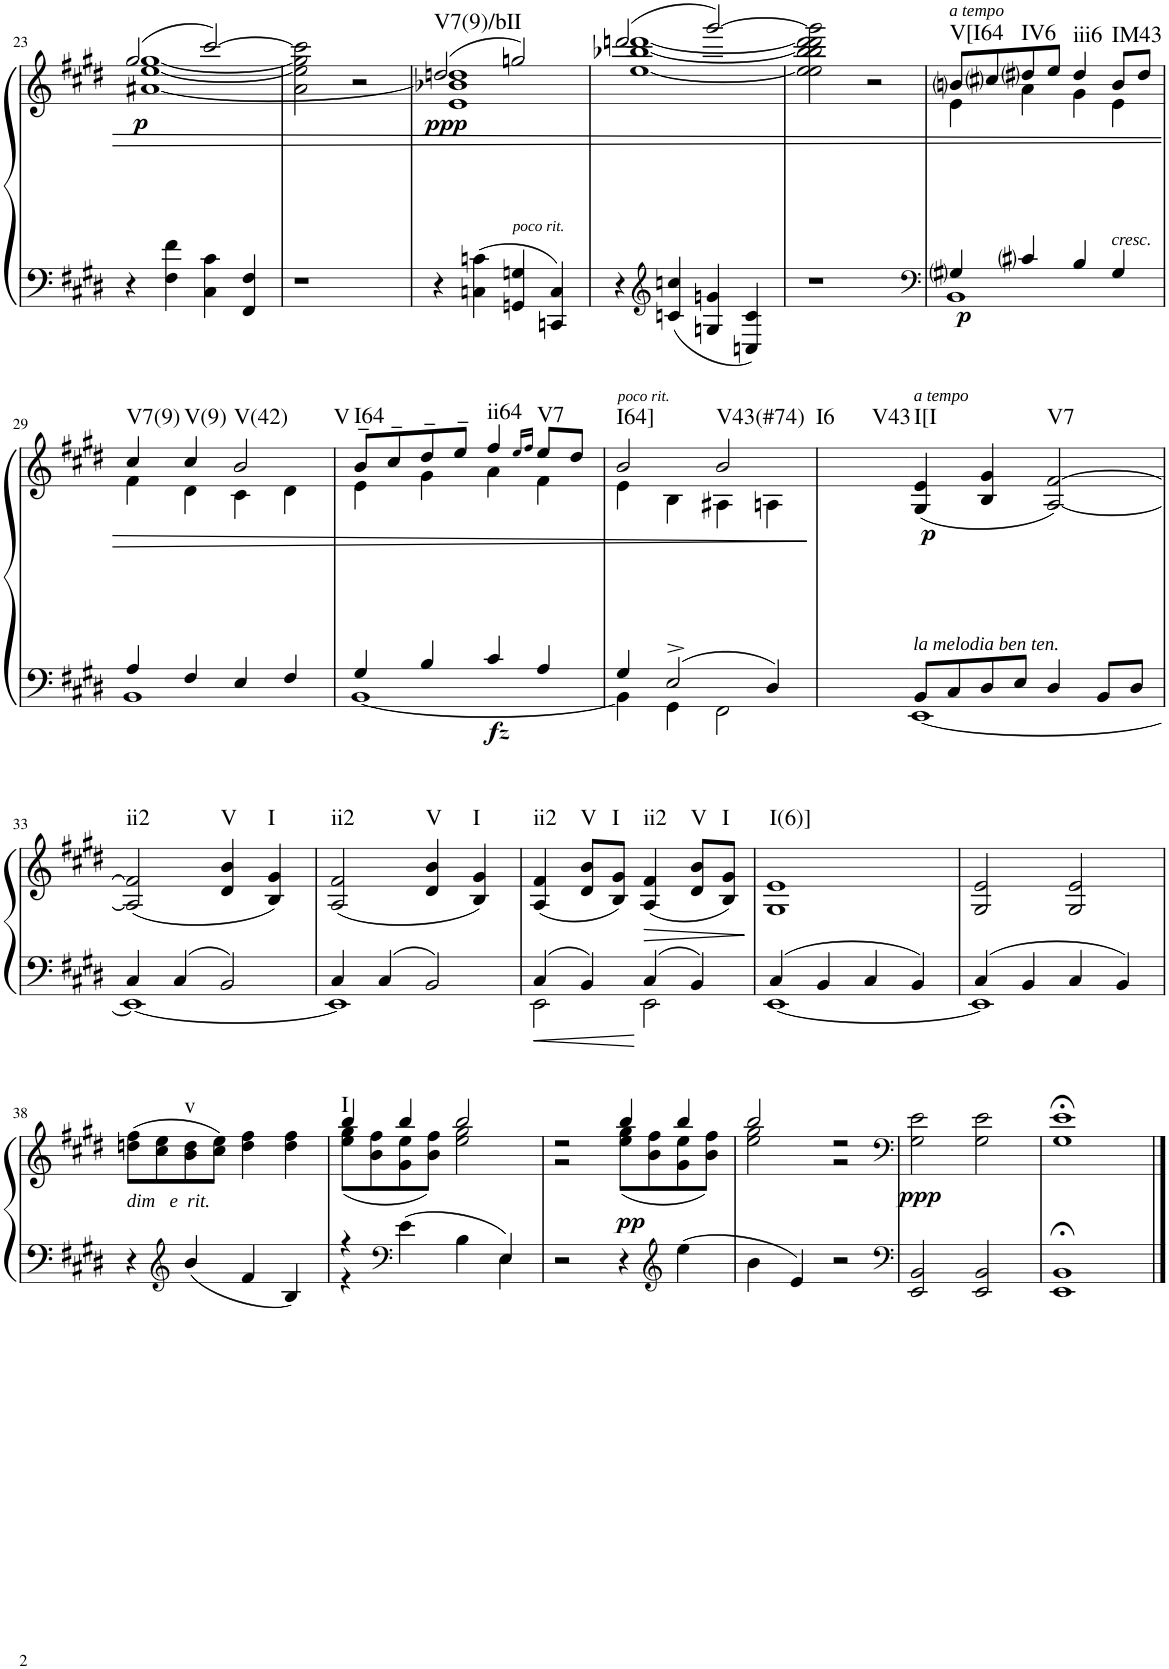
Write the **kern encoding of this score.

**kern	**kern	**dynam	**harte
*part1	*part1	*part1	*part1
*staff2	*staff1	*staff1/2	*
*I"Midi_1	*	*	*
!!LO:PB:g=z
*clefF4	*clefG2	*	*
*k[f#c#g#d#]	*k[f#c#g#d#]	*	*
*E:	*E:	*	*
*M4/4	*M4/4	*	*
*met(c)	*met(c)	*	*
=23	=23	=23	=23
*	*^	*	*
!	!	!	!LO:DY:b	!
4r	(2gg#/	[1a#X [1ee [1gg#	p	.
4F#\ 4f#\	.	.	.	.
4C#\ 4c#\	[2ccc#/)	.	.	.
4FF#/ 4F#/	.	.	.	.
*	*v	*v	*	*
=24	=24	=24	=24
1r	2a\ 2ee\] 2gg#\] 2ccc#\]	.	.
.	2r	.	.
=25	=25	=25	=25
*	*^	*	*
!	!	!	!LO:DY:b	!LO:H:kt=V7(9)/bII
4r	(2ddn/	1e 1b-X] 1dd	ppp	N
4Cn\ 4cn\	.	.	.	.
!LO:TX:a:i:t=poco rit.	!	!	!	!
4GGn/ 4Gn/	2ggn/)	.	.	.
4CCn/ 4C/	.	.	.	.
=26	=26	=26	=26	=26
4r	(2dddn/	[1ee [1bb-X [1ddd	.	.
*clefG2	*	*	*	*
4cn/ 4ccn/	.	.	.	.
4Gn/ 4gn/	[2ggg#/)	.	.	.
4Cn/ 4c/	.	.	.	.
=27	=27	=27	=27	=27
1r	2ee\ 2bb\ 2ddd#\ 2ggg#\]	2ee\] 2bb-\] 2ddd\]	.	.
.	2r	2ryy	.	.
=28	=28	=28	=28	=28
*clefF4	*	*	*	*
*^	*	*	*	*
!	!	!LO:TX:a:i:t=a tempo	!	!	!
!	!	!	!	!LO:DY:b=2	!LO:H:kt=V[I64
4G#i/	1BB	8bni/L	4e\	p	N
.	.	8cc#i/	.	.	.
!	!	!	!	!	!LO:H:kt=IV6
4c#i/	.	8dd#i/	4a\	.	N
.	.	8ee/J	.	.	.
!	!	!	!	!	!LO:H:kt=iii6
4B/	.	4dd#/	4g#\	.	N
!	!	!LO:TX:b:i:t=cresc.	!	!	!LO:H:kt=IM43
4G#/	.	8b/L	4e\	.	N
.	.	8dd#/J	.	.	.
!!LO:LB:g=z	!!
=29	=29	=29	=29	=29	=29
!	!	!	!	!	!LO:H:kt=V7(9)
4A/	1BB	4cc#/	4f#\	.	N
!	!	!	!	!	!LO:H:kt=V(9)
4F#/	.	4cc#/	4d#\	.	N
!	!	!	!	!	!LO:H:n=1:kt=V(42)
!	!	!	!	!	!LO:H:n=2:kt=V
4E/	.	2b/	4c#\	.	N N
4F#/	.	.	4d#\	.	.
=30	=30	=30	=30	=30	=30
!	!	!	!	!	!LO:H:kt=I64
4G#/	[1BB	8b~/L	4e\	.	N
.	.	8cc#~/	.	.	.
4B/	.	8dd#~/	4g#\	.	.
.	.	8ee~/J	.	.	.
!	!	!	!	!LO:DY:b=2	!LO:H:kt=ii64
4c#/	.	4ff#/	4a\	fz	N
.	.	16qee/LL	.	.	.
.	.	16qff#/JJ	.	.	.
!	!	!	!	!	!LO:H:kt=V7
4A/	.	8ee/L	4f#\	.	N
.	.	8dd#/J	.	.	.
=31	=31	=31	=31	=31	=31
!	!	!LO:TX:a:i:t=poco rit.	!	!	!LO:H:kt=I64]
4G#/	4BB\]	2b/	4e\	.	N
2E^/	4GG#\	.	4B\	.	.
!	!	!	!	!	!LO:H:n=1:kt=V43(#74)
!	!	!	!	!	!LO:H:n=2:kt=I6
!	!	!	!	!	!LO:H:n=3:kt=V43
.	2FF#\	2b/	4A#X\	.	N N N
4D#/	.	.	4An\	.	.
=32	=32	=32	=32	=32	=32
!	!	!LO:TX:a:i:t=a tempo	!	!	!
!	!	!LO:TX:b:i:t=la melodia ben ten.	!	!	!
!	!	!	!	!LO:DY:b	!LO:H:kt=I[I
*	*	*v	*v	*	*
8BB/L	[1EE	(4G#/ 4e/	p	N
8C#/	.	.	.	.
8D#/	.	4B/ 4g#/	.	.
8E/J	.	.	.	.
!	!	!	!	!LO:H:kt=V7
4D#/	.	[2A/ [2f#/)	.	N
8BB/L	.	.	.	.
8D#/J	.	.	.	.
!!LO:LB:g=z
=33	=33	=33	=33	=33
!	!	!	!	!LO:H:kt=ii2
4C#/	1EE_	(2A/] 2f#/]	.	N
4C#/	.	.	.	.
!	!	!	!	!LO:H:kt=V
2BB/	.	4d#/ 4b/	.	N
!	!	!	!	!LO:H:kt=I
.	.	4B/ 4g#/)	.	N
=34	=34	=34	=34	=34
!	!	!	!	!LO:H:kt=ii2
4C#/	1EE]	(2A/ 2f#/	.	N
4C#/	.	.	.	.
!	!	!	!	!LO:H:kt=V
2BB/	.	4d#/ 4b/	.	N
!	!	!	!	!LO:H:kt=I
.	.	4B/ 4g#/)	.	N
=35	=35	=35	=35	=35
!	!	!	!	!LO:H:kt=ii2
4C#/	2EE\	(4A/ 4f#/	.	N
!	!	!	!	!LO:H:kt=V
4BB/	.	8d#/ 8b/L	.	N
!	!	!	!	!LO:H:kt=I
.	.	8B/ 8g#/J)	.	N
!	!	!	!	!LO:H:kt=ii2
4C#/	2EE\	(4A/ 4f#/	] ]	N
!	!	!	!	!LO:H:kt=V
4BB/	.	8d#/ 8b/L	.	N
!	!	!	!	!LO:H:kt=I
.	.	8B/ 8g#/J)	.	N
=36	=36	=36	=36	=36
!	!	!	!	!LO:H:kt=I(6)]
4C#/	[1EE	1G# 1e	.	N
4BB/	.	.	.	.
4C#/	.	.	.	.
4BB/	.	.	.	.
=37	=37	=37	=37	=37
4C#/	1EE]	2G#/ 2e/	.	.
4BB/	.	.	.	.
4C#/	.	2G#/ 2e/	.	.
4BB/	.	.	.	.
*v	*v	*	*	*
!!LO:LB:g=z
=38	=38	=38	=38
!LO:TX:a:i:t=dim   e  rit.	!	!	!
4r	(8ddn\ 8ff#\L	.	.
.	8cc#\ 8ee\	.	.
*clefG2	*	*	*
!	!	!	!LO:H:kt=v
4b/	8b\ 8dd\	.	N
.	8cc#\ 8ee\J)	.	.
4f#/	4dd\ 4ff#\	.	.
4B/	4dd\ 4ff#\	.	.
=39	=39	=39	=39
*^	*^	*	*
!	!	!	!	!	!LO:H:kt=I
4r	4r	4bb/	(8ee\ 8gg#\L	.	N
.	.	.	8b\ 8ff#\	.	.
*clefF4	*	*	*	*	*
4e\	2ryy	4bb/	8g#\ 8ee\	.	.
.	.	.	8b\ 8ff#\J)	.	.
4B\	.	2bb/	2ee\ 2gg#\	.	.
4E/	4E\	.	.	.	.
*v	*v	*	*	*	*
=40	=40	=40	=40	=40
2r	2r	2r	.	.
!	!	!	!LO:DY:b	!
4r	4bb/	(8ee\ 8gg#\L	pp	.
.	.	8b\ 8ff#\	.	.
*clefG2	*	*	*	*
4ee\	4bb/	8g#\ 8ee\	.	.
.	.	8b\ 8ff#\J)	.	.
=41	=41	=41	=41	=41
4b\	2bb/	2ee\ 2gg#\	.	.
4e/	.	.	.	.
2r	2r	2r	.	.
*	*v	*v	*	*
=42	=42	=42	=42
*clefF4	*clefF4	*	*
*	*^	*	*
!	!	!	!LO:DY:b	!
*	*v	*v	*	*
2EE/ 2BB/	2G#\ 2e\	ppp	.
2EE/ 2BB/	2G#\ 2e\	.	.
=43	=43	=43	=43
*^	*^	*	*
1BB;<	1EE	1e;<	1G#	.	.
*v	*v	*	*	*	*
*	*v	*v	*	*
==	==	==	==
*-	*-	*-	*-
